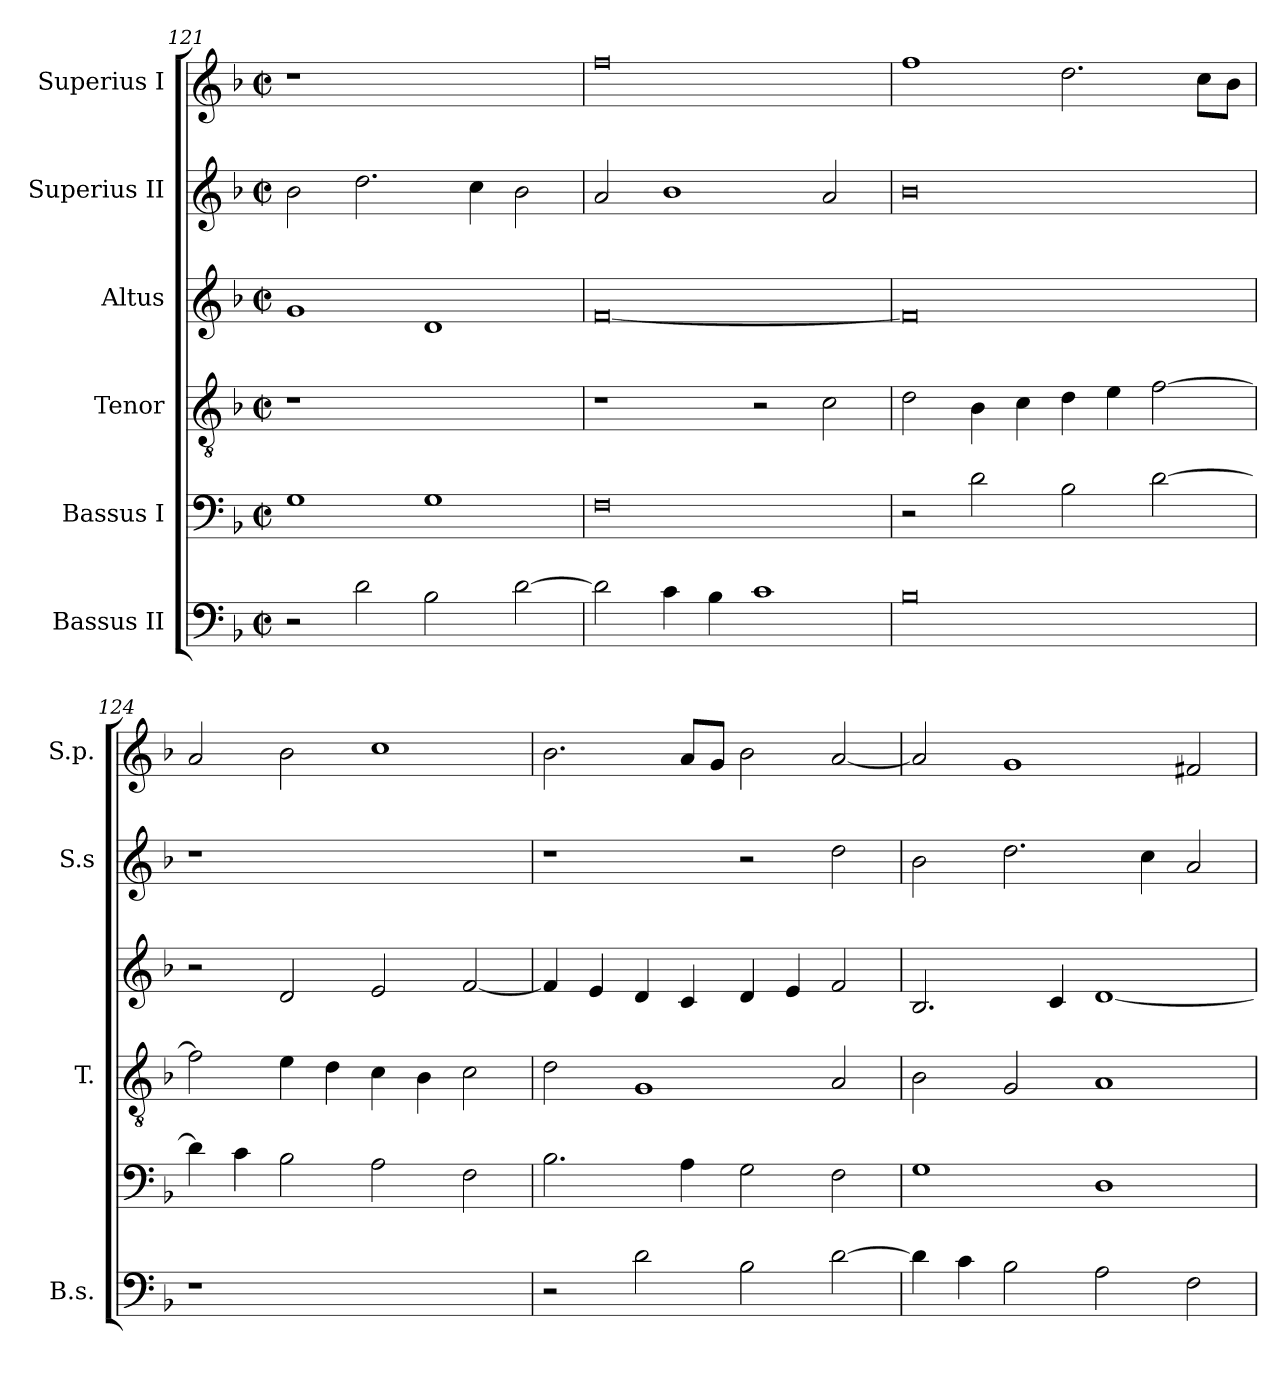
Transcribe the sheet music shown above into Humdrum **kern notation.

**kern	**kern	**kern	**kern	**kern	**kern
*part6	*part5	*part4	*part3	*part2	*part1
*staff6	*staff5	*staff4	*staff3	*staff2	*staff1
*I"Bassus II	*I"Bassus I	*I"Tenor	*I"Altus	*I"Superius II	*I"Superius I
*I'B.s.	*	*I'T.	*	*I'S.s	*I'S.p.
*clefF4	*clefF4	*clefGv2	*clefG2	*clefG2	*clefG2
*	*	*ITrd7c12	*	*	*
*k[b-]	*k[b-]	*k[b-]	*k[b-]	*k[b-]	*k[b-]
*F:	*F:	*F:	*F:	*F:	*F:
*M2/2	*M2/2	*M2/2	*M2/2	*M2/2	*M2/2
*met(c|)	*met(c|)	*met(c|)	*met(c|)	*met(c|)	*met(c|)
=121	=121	=121	=121	=121	=121
!	!	!LO:N:vis=1	!	!	!LO:N:vis=1
2r	1Gi	1r	1gi	2b-i\	1r
2di\	.	.	.	2.ddi\	.
2B-i\	1Gi	1ryy	1di	.	1ryy
.	.	.	.	4cci\	.
[>2di\	.	.	.	2b-i\	.
=122	=122	=122	=122	=122	=122
2di\]	0Fi	1r	[<0fi	2ai/	0ffi
4ci\	.	.	.	1b-i	.
4B-i\	.	.	.	.	.
1ci	.	2r	.	.	.
.	.	2Ci\	.	2ai/	.
=123	=123	=123	=123	=123	=123
0B-i	2r	2Di\	0fi]	0b-i	1ffi
.	2di\	4BB-i\	.	.	.
.	.	4Ci\	.	.	.
.	2B-i\	4Di\	.	.	2.ddi\
.	.	4Ei\	.	.	.
.	[>2di\	[>2Fi\	.	.	.
.	.	.	.	.	8cci\L
.	.	.	.	.	8b-i\J
!!LO:LB:g=z
=124	=124	=124	=124	=124	=124
!LO:N:vis=1	!	!	!	!LO:N:vis=1	!
1r	4di\]	2Fi\]	2r	1r	2ai/
.	4ci\	.	.	.	.
.	2B-i\	4Ei\	2di/	.	2b-i\
.	.	4Di\	.	.	.
1ryy	2Ai\	4Ci\	2ei/	1ryy	1cci
.	.	4BB-i\	.	.	.
.	2Fi\	2Ci\	[<2fi/	.	.
=125	=125	=125	=125	=125	=125
2r	2.B-i\	2Di\	4fi/]	1r	2.b-i\
.	.	.	4ei/	.	.
2di\	.	1GGi	4di/	.	.
.	4Ai\	.	4ci/	.	8ai/L
.	.	.	.	.	8gi/J
2B-i\	2Gi\	.	4di/	2r	2b-i\
.	.	.	4ei/	.	.
[>2di\	2Fi\	2AAi/	2fi/	2ddi\	[<2ai/
=126	=126	=126	=126	=126	=126
4di\]	1Gi	2BB-i\	2.B-i/	2b-i\	2ai/]
4ci\	.	.	.	.	.
2B-i\	.	2GGi/	.	2.ddi\	1gi
.	.	.	4ci/	.	.
2Ai\	1Di	1AAi	[<1di	.	.
.	.	.	.	4cci\	.
2Fi\	.	.	.	2ai/	2f#Xi/
=	=	=	=	=	=
*-	*-	*-	*-	*-	*-
